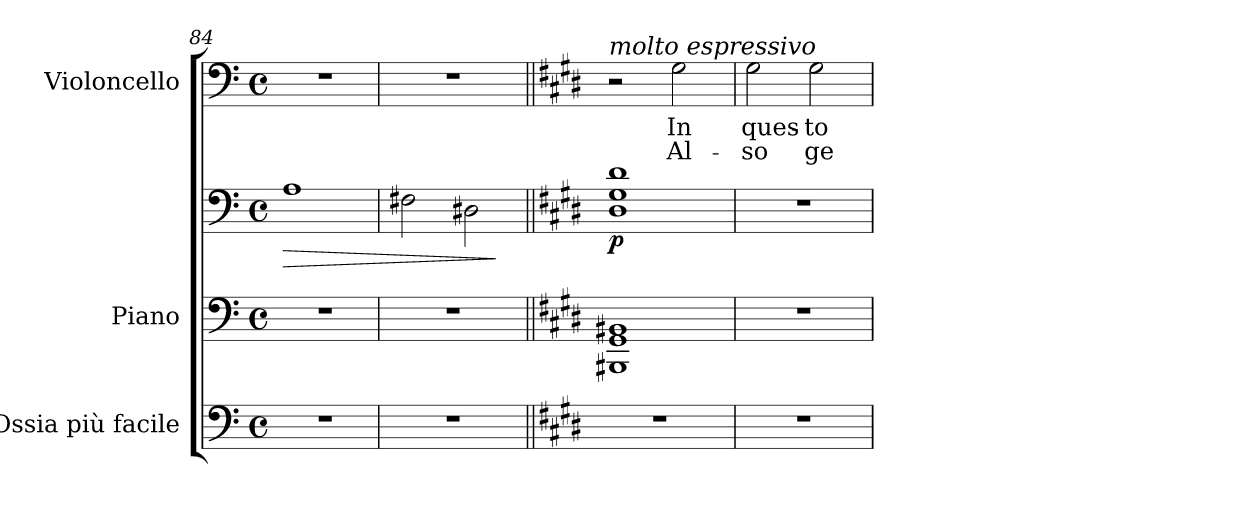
**kern	**kern	**kern	**dynam	**kern	**text	**text
*part3	*part2	*part2	*part2	*part1	*part1	*part1
*staff4	*staff3	*staff2	*staff2/3	*staff1	*staff1	*staff1
*I"Ossia più facile	*I"Piano	*	*	*I"Violoncello	*	*
*	*I'Pno	*	*	*I'Vc	*	*
*clefF4	*clefF4	*clefF4	*	*clefF4	*	*
*k[]	*k[]	*k[]	*	*k[]	*	*
*M4/4	*M4/4	*M4/4	*	*M4/4	*	*
*met(c)	*met(c)	*met(c)	*	*met(c)	*	*
=84	=84	=84	=84	=84	=84	=84
!	!	!	!LO:HP:b	!	!	!
1r	1r	1A	>	1r	.	.
=85	=85	=85	=85	=85	=85	=85
1r	1r	2F#X\	.	1r	.	.
.	.	2D#X\	.	.	.	.
.	.	.	]	.	.	.
!!LO:LB:g=z
=86||	=86||	=86||	=86||	=86||	=86||	=86||
*k[f#c#g#d#]	*k[f#c#g#d#]	*k[f#c#g#d#]	*	*k[f#c#g#d#]	*	*
!	!	!	!	!LO:TX:a:i:t=molto espressivo	!	!
!	!	!	!LO:DY:b	!	!	!
1r	1BBB#X 1GG# 1BB#X	1D# 1G# 1d#	p	2r	.	.
!	!	!	!	!	!LO:LY:b	!LO:LY:b
.	.	.	.	2G#\	In	Al-
=87	=87	=87	=87	=87	=87	=87
!	!	!	!	!	!LO:LY:b	!LO:LY:b
1r	1r	1r	.	2G#\	ques-	-so
!	!	!	!	!	!LO:LY:b	!LO:LY:b
.	.	.	.	2G#\	-to	ge-
=	=	=	=	=	=	=
*-	*-	*-	*-	*-	*-	*-
